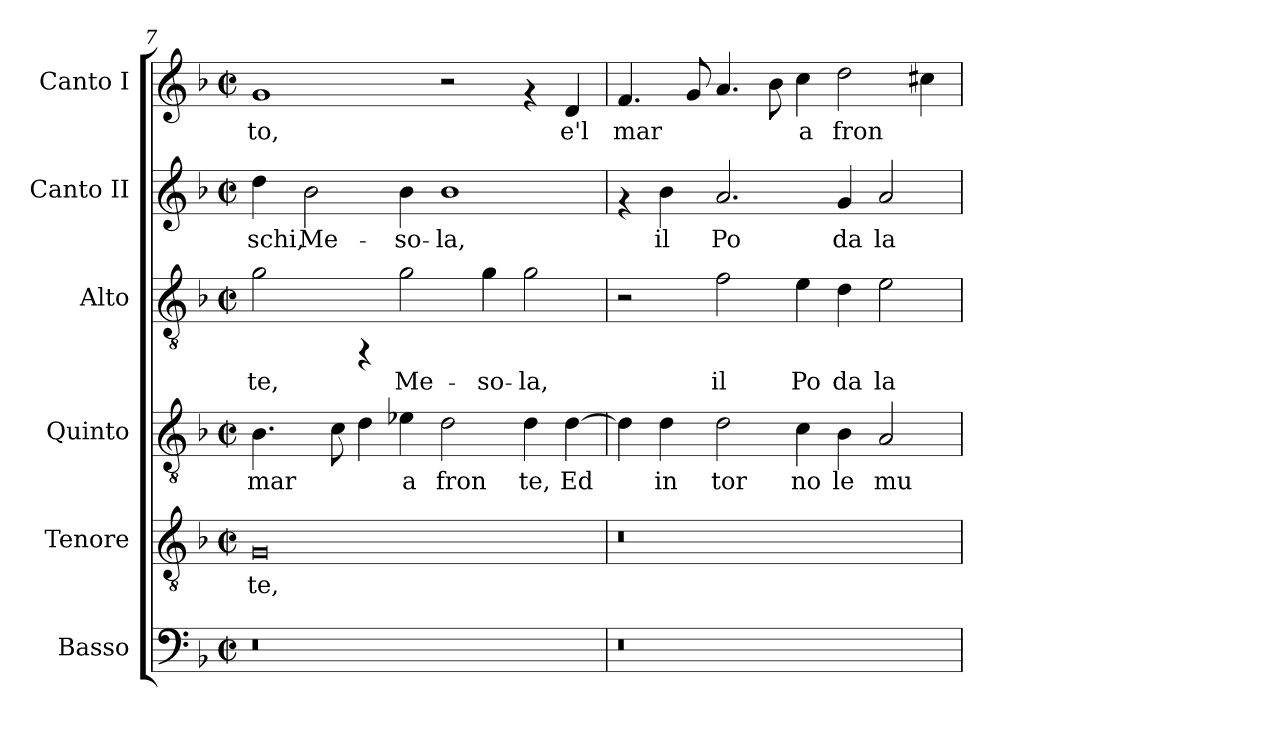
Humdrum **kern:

**kern	**kern	**text	**kern	**text	**kern	**text	**kern	**text	**kern	**text
*part6	*part5	*part5	*part4	*part4	*part3	*part3	*part2	*part2	*part1	*part1
*staff6	*staff5	*staff5	*staff4	*staff4	*staff3	*staff3	*staff2	*staff2	*staff1	*staff1
*I"Basso	*I"Tenore	*	*I"Quinto	*	*I"Alto	*	*I"Canto II	*	*I"Canto I	*
!!LO:PB:g=z
*clefF4	*clefGv2	*	*clefGv2	*	*clefGv2	*	*clefG2	*	*clefG2	*
*k[b-]	*k[b-]	*	*k[b-]	*	*k[b-]	*	*k[b-]	*	*k[b-]	*
*F:	*F:	*	*F:	*	*F:	*	*F:	*	*F:	*
*M2/2	*M2/2	*	*M2/2	*	*M2/2	*	*M2/2	*	*M2/2	*
*met(c|)	*met(c|)	*	*met(c|)	*	*met(c|)	*	*met(c|)	*	*met(c|)	*
=7	=7	=7	=7	=7	=7	=7	=7	=7	=7	=7
!	!	!LO:LY:b:cj	!	!LO:LY:b:cj	!	!LO:LY:b:cj	!	!LO:LY:b:cj	!	!LO:LY:b:cj
0r	0G	te,	4.B-\	mar	2g\	-te,	4dd\	schi,	1g	to,
!	!	!	!	!	!	!	!	!LO:LY:b:cj	!	!
.	.	.	.	.	.	.	2b-\	Me-	.	.
!	!	!	!	!LO:LY:b:cj	!	!	!	!	!	!
.	.	.	8c\	.	.	.	.	.	.	.
!	!	!	!	!LO:LY:b:cj	!	!	!	!	!	!
.	.	.	4d\	.	4rFF	.	.	.	.	.
!	!	!	!	!LO:LY:b:cj	!	!LO:LY:b:cj	!	!LO:LY:b:cj	!	!
.	.	.	4e-X\	a	2g\	Me-	4b-\	-so-	.	.
!	!	!	!	!LO:LY:b:cj	!	!	!	!LO:LY:b:cj	!	!
.	.	.	2d\	fron	.	.	1b-	-la,	2r	.
!	!	!	!	!	!	!LO:LY:b:cj	!	!	!	!
.	.	.	.	.	4g\	-so-	.	.	.	.
!	!	!	!	!LO:LY:b:cj	!	!LO:LY:b:cj	!	!	!	!
.	.	.	4d\	te,	2g\	-la,	.	.	4rf	.
!	!	!	!	!LO:LY:b:cj	!	!	!	!	!	!LO:LY:b:cj
.	.	.	[>4d\	Ed	.	.	.	.	4d/	e'l
=8	=8	=8	=8	=8	=8	=8	=8	=8	=8	=8
!	!	!	!	!LO:LY:b:cj	!	!	!	!	!	!LO:LY:b:cj
0r	0r	.	4d\]	.	2r	.	4rf	.	4.f/	mar
!	!	!	!	!LO:LY:b:cj	!	!	!	!LO:LY:b:cj	!	!
.	.	.	4d\	in	.	.	4b-\	il	.	.
!	!	!	!	!	!	!	!	!	!	!LO:LY:b:cj
.	.	.	.	.	.	.	.	.	8g/	.
!	!	!	!	!LO:LY:b:cj	!	!LO:LY:b:cj	!	!LO:LY:b:cj	!	!LO:LY:b:cj
.	.	.	2d\	tor	2f\	il	2.a/	Po	4.a/	.
!	!	!	!	!	!	!	!	!	!	!LO:LY:b:cj
.	.	.	.	.	.	.	.	.	8b-\	.
!	!	!	!	!LO:LY:b:cj	!	!LO:LY:b:cj	!	!	!	!LO:LY:b:cj
.	.	.	4c\	no	4e\	Po	.	.	4cc\	a
!	!	!	!	!LO:LY:b:cj	!	!LO:LY:b:cj	!	!LO:LY:b:cj	!	!LO:LY:b:cj
.	.	.	4B-\	le	4d\	da	4g/	da	2dd\	fron
!	!	!	!	!LO:LY:b:cj	!	!LO:LY:b:cj	!	!LO:LY:b:cj	!	!
.	.	.	2A/	mu	2e\	la-	2a/	la-	.	.
!	!	!	!	!	!	!	!	!	!	!LO:LY:b:cj
.	.	.	.	.	.	.	.	.	4cc#\	.
=	=	=	=	=	=	=	=	=	=	=
*-	*-	*-	*-	*-	*-	*-	*-	*-	*-	*-
